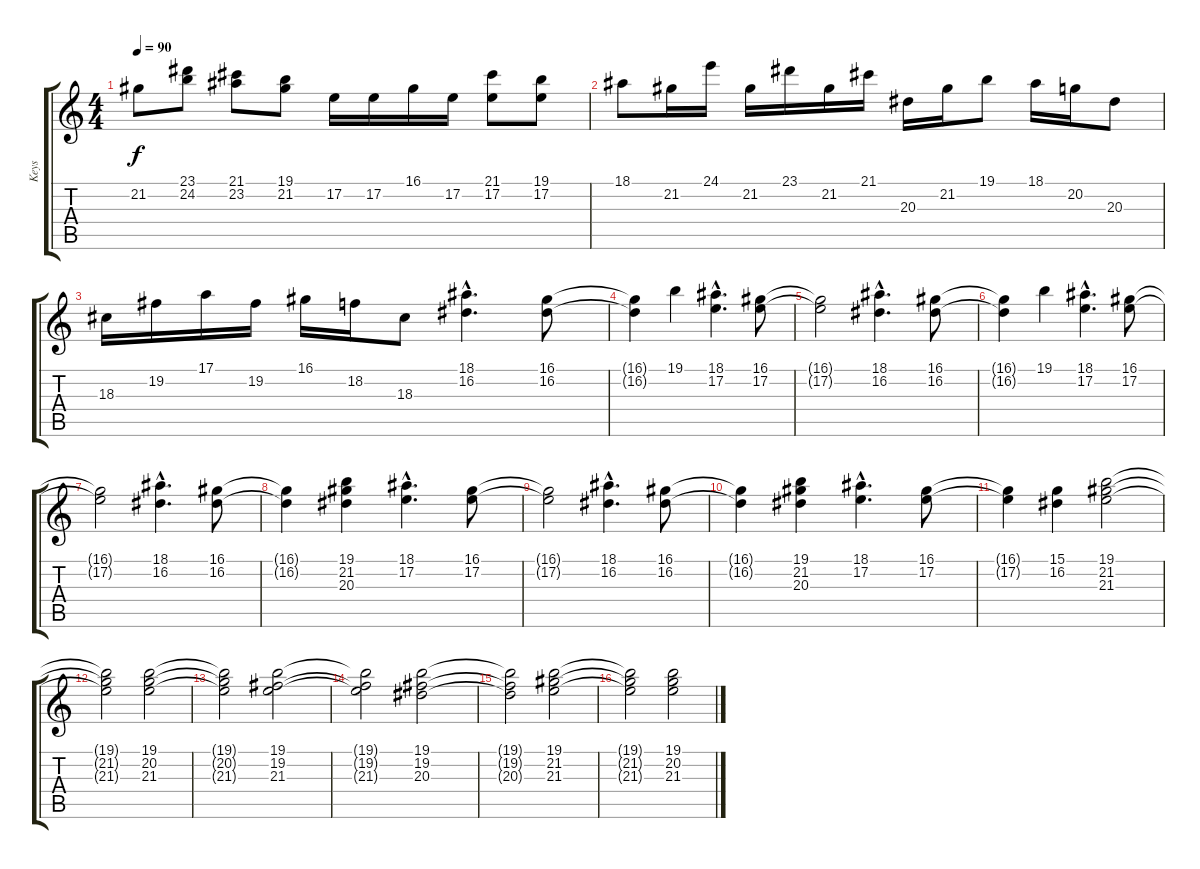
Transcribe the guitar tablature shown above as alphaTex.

\track ("Keys" "Keys") {instrument stringensemble1}
\staff {score tabs}
\tuning (E4 B3 G3 D3 A2 E2) {hide}
\ts (4 4)
\tempo 90
\clef g2
\ks c
21.2.8{dy f} (23.1 24.2).8 (21.1 23.2).8 (19.1 21.2).8 17.2.16 17.2.16 16.1.16 17.2.16 (21.1 17.2).8 (19.1 17.2).8 |
18.1.8 21.2.16 24.1.16 21.2.16 23.1.16 21.2.16 21.1.16 20.3.16 21.2.16 19.1.8 18.1.16 20.2.16 20.3.8 |
18.3.16 19.2.16 17.1.16 19.2.16 16.1.16 18.2.16 18.3.8 (18.1{hac} 16.2{hac}).4{d} (16.1 16.2).8 |
(16.1{t} 16.2{t}).4 19.1.4 (18.1{hac} 17.2{hac}).4{d} (16.1 17.2).8 |
(16.1{t} 17.2{t}).2 (18.1{hac} 16.2{hac}).4{d} (16.1 16.2).8 |
(16.1{t} 16.2{t}).4 19.1.4 (18.1{hac} 17.2{hac}).4{d} (16.1 17.2).8 |
(16.1{t} 17.2{t}).2 (18.1{hac} 16.2{hac}).4{d} (16.1 16.2).8 |
(16.1{t} 16.2{t}).4 (19.1 21.2 20.3).4 (18.1{hac} 17.2{hac}).4{d} (16.1 17.2).8 |
(16.1{t} 17.2{t}).2 (18.1{hac} 16.2{hac}).4{d} (16.1 16.2).8 |
(16.1{t} 16.2{t}).4 (19.1 21.2 20.3).4 (18.1{hac} 17.2{hac}).4{d} (16.1 17.2).8 |
(16.1{t} 17.2{t}).4 (15.1 16.2).4 (19.1 21.2 21.3).2 |
(19.1{t} 21.2{t} 21.3{t}).2 (19.1 20.2 21.3).2 |
(19.1{t} 20.2{t} 21.3{t}).2 (19.1 19.2 21.3).2 |
(19.1{t} 19.2{t} 21.3{t}).2 (19.1 19.2 20.3).2 |
(19.1{t} 19.2{t} 20.3{t}).2 (19.1 21.2 21.3).2 |
(19.1{t} 21.2{t} 21.3{t}).2 (19.1 20.2 21.3).2
